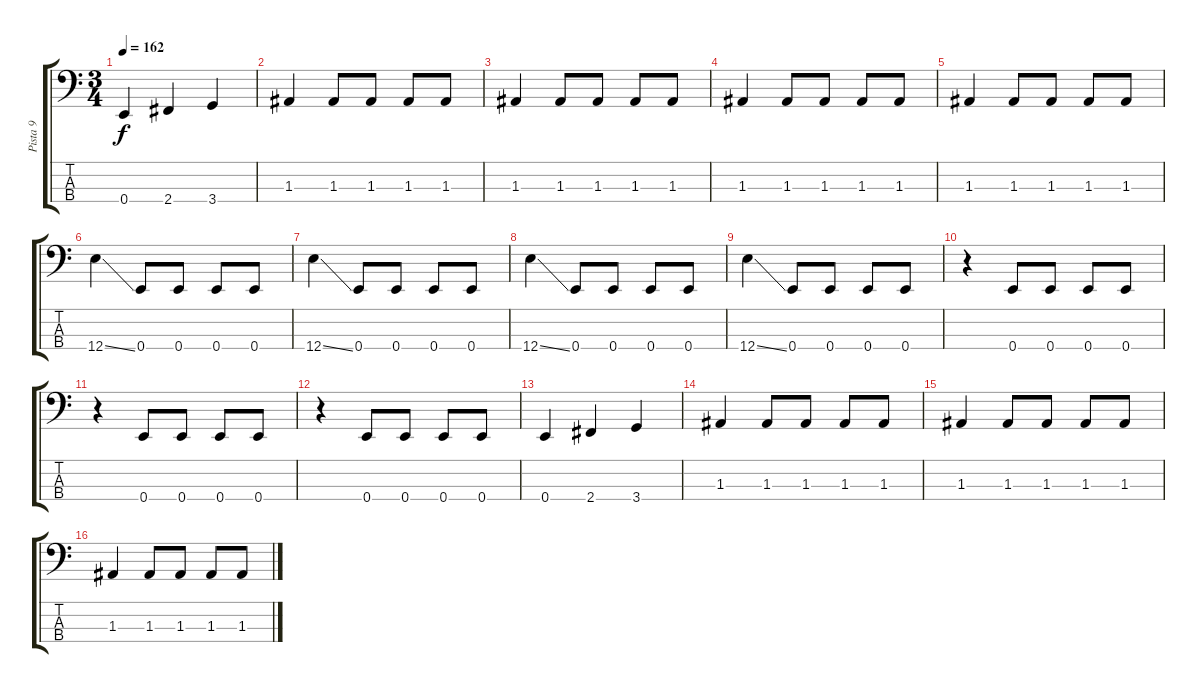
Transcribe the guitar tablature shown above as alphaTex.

\track ("Pista 9" "Pista 9") {instrument electricbasspick}
\staff {score tabs}
\tuning (G2 D2 A1 E1) {hide}
\ts (3 4)
\tempo 162
\clef f4
\ks c
0.4.4{dy f} 2.4.4 3.4.4 |
1.3.4 1.3.8 1.3.8 1.3.8 1.3.8 |
1.3.4 1.3.8 1.3.8 1.3.8 1.3.8 |
1.3.4 1.3.8 1.3.8 1.3.8 1.3.8 |
1.3.4 1.3.8 1.3.8 1.3.8 1.3.8 |
12.4{ss}.4 0.4.8 0.4.8 0.4.8 0.4.8 |
12.4{ss}.4 0.4.8 0.4.8 0.4.8 0.4.8 |
12.4{ss}.4 0.4.8 0.4.8 0.4.8 0.4.8 |
12.4{ss}.4 0.4.8 0.4.8 0.4.8 0.4.8 |
r.4 0.4.8 0.4.8 0.4.8 0.4.8 |
r.4 0.4.8 0.4.8 0.4.8 0.4.8 |
r.4 0.4.8 0.4.8 0.4.8 0.4.8 |
0.4.4 2.4.4 3.4.4 |
1.3.4 1.3.8 1.3.8 1.3.8 1.3.8 |
1.3.4 1.3.8 1.3.8 1.3.8 1.3.8 |
1.3.4 1.3.8 1.3.8 1.3.8 1.3.8
